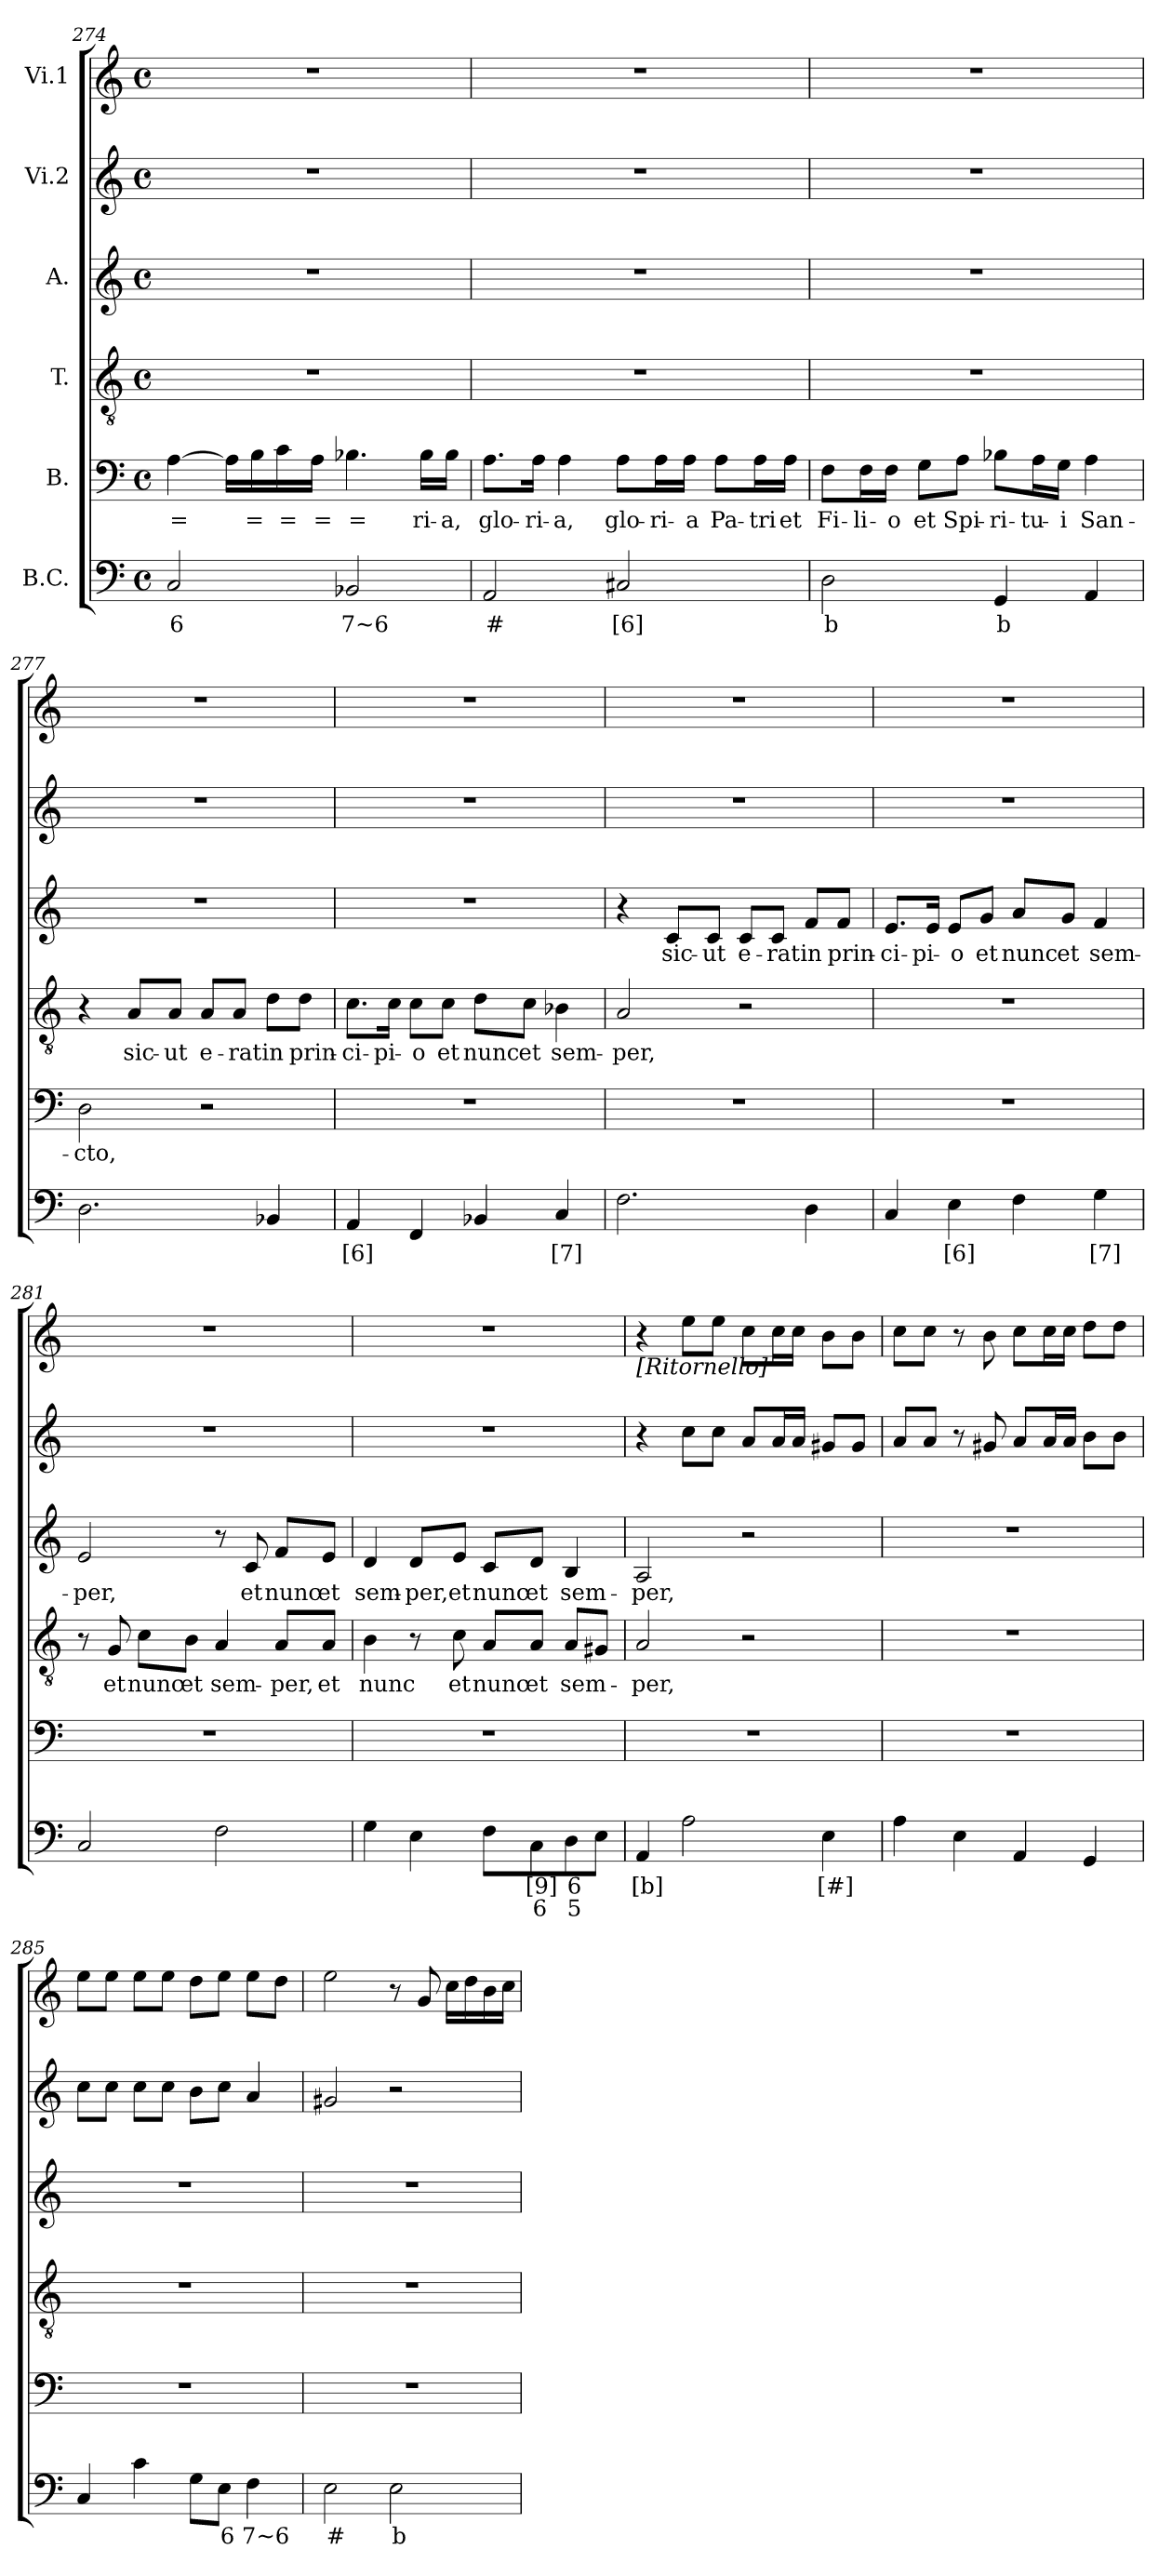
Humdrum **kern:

**kern	**text	**text	**kern	**text	**kern	**text	**kern	**text	**kern	**kern
*part6	*part6	*part6	*part5	*part5	*part4	*part4	*part3	*part3	*part2	*part1
*staff6	*staff6	*staff6	*staff5	*staff5	*staff4	*staff4	*staff3	*staff3	*staff2	*staff1
*I"B.C.	*	*	*I"B.	*	*I"T.	*	*I"A.	*	*I"Vi.2	*I"Vi.1
!!LO:LB:g=z
*clefF4	*	*	*clefF4	*	*clefGv2	*	*clefG2	*	*clefG2	*clefG2
*k[]	*	*	*k[]	*	*k[]	*	*k[]	*	*k[]	*k[]
*C:	*	*	*C:	*	*C:	*	*C:	*	*C:	*C:
*M4/4	*	*	*M4/4	*	*M4/4	*	*M4/4	*	*M4/4	*M4/4
*met(c)	*	*	*met(c)	*	*met(c)	*	*met(c)	*	*met(c)	*met(c)
=274	=274	=274	=274	=274	=274	=274	=274	=274	=274	=274
!	!LO:LY:b	!	!	!LO:LY:b	!	!	!	!	!	!
2C/	6	.	[4A\	=	1r	.	1r	.	1r	1r
.	.	.	16A\LL]	.	.	.	.	.	.	.
!	!	!	!	!LO:LY:b	!	!	!	!	!	!
.	.	.	16B\	=	.	.	.	.	.	.
!	!	!	!	!LO:LY:b	!	!	!	!	!	!
.	.	.	16c\	=	.	.	.	.	.	.
!	!	!	!	!LO:LY:b	!	!	!	!	!	!
.	.	.	16A\JJ	=	.	.	.	.	.	.
!	!LO:LY:b	!	!	!LO:LY:b	!	!	!	!	!	!
2BB-X/	7~6	.	4.B-X\	=	.	.	.	.	.	.
!	!	!	!	!LO:LY:b	!	!	!	!	!	!
.	.	.	16B-\LL	ri-	.	.	.	.	.	.
!	!	!	!	!LO:LY:b	!	!	!	!	!	!
.	.	.	16B-\JJ	-a,	.	.	.	.	.	.
=275	=275	=275	=275	=275	=275	=275	=275	=275	=275	=275
!	!LO:LY:b	!	!	!LO:LY:b	!	!	!	!	!	!
2AA/	#	.	8.A\L	glo-	1r	.	1r	.	1r	1r
!	!	!	!	!LO:LY:b	!	!	!	!	!	!
.	.	.	16A\Jk	-ri-	.	.	.	.	.	.
!	!	!	!	!LO:LY:b	!	!	!	!	!	!
.	.	.	4A\	-a,	.	.	.	.	.	.
!	!LO:LY:b	!	!	!LO:LY:b	!	!	!	!	!	!
2C#X/	[6]	.	8A\L	glo-	.	.	.	.	.	.
!	!	!	!	!LO:LY:b	!	!	!	!	!	!
.	.	.	16A\L	-ri-	.	.	.	.	.	.
!	!	!	!	!LO:LY:b	!	!	!	!	!	!
.	.	.	16A\JJ	-a	.	.	.	.	.	.
!	!	!	!	!LO:LY:b	!	!	!	!	!	!
.	.	.	8A\L	Pa-	.	.	.	.	.	.
!	!	!	!	!LO:LY:b	!	!	!	!	!	!
.	.	.	16A\L	-tri	.	.	.	.	.	.
!	!	!	!	!LO:LY:b	!	!	!	!	!	!
.	.	.	16A\JJ	et	.	.	.	.	.	.
=276	=276	=276	=276	=276	=276	=276	=276	=276	=276	=276
!	!LO:LY:b	!	!	!LO:LY:b	!	!	!	!	!	!
2D\	b	.	8F\L	Fi-	1r	.	1r	.	1r	1r
!	!	!	!	!LO:LY:b	!	!	!	!	!	!
.	.	.	16F\L	-li-	.	.	.	.	.	.
!	!	!	!	!LO:LY:b	!	!	!	!	!	!
.	.	.	16F\JJ	-o	.	.	.	.	.	.
!	!	!	!	!LO:LY:b	!	!	!	!	!	!
.	.	.	8G\L	et	.	.	.	.	.	.
!	!	!	!	!LO:LY:b	!	!	!	!	!	!
.	.	.	8A\J	Spi-	.	.	.	.	.	.
!	!LO:LY:b	!	!	!LO:LY:b	!	!	!	!	!	!
4GG/	b	.	8B-X\L	-ri-	.	.	.	.	.	.
!	!	!	!	!LO:LY:b	!	!	!	!	!	!
.	.	.	16A\L	-tu-	.	.	.	.	.	.
!	!	!	!	!LO:LY:b	!	!	!	!	!	!
.	.	.	16G\JJ	-i	.	.	.	.	.	.
!	!	!	!	!LO:LY:b	!	!	!	!	!	!
4AA/	.	.	4A\	San-	.	.	.	.	.	.
!!LO:PB:g=z
=277	=277	=277	=277	=277	=277	=277	=277	=277	=277	=277
!	!	!	!	!LO:LY:b	!	!	!	!	!	!
2.D\	.	.	2D\	-cto,	4r	.	1r	.	1r	1r
!	!	!	!	!	!	!LO:LY:b	!	!	!	!
.	.	.	.	.	8A/L	sic-	.	.	.	.
!	!	!	!	!	!	!LO:LY:b	!	!	!	!
.	.	.	.	.	8A/J	-ut	.	.	.	.
!	!	!	!	!	!	!LO:LY:b	!	!	!	!
.	.	.	2r	.	8A/L	e-	.	.	.	.
!	!	!	!	!	!	!LO:LY:b	!	!	!	!
.	.	.	.	.	8A/J	-rat	.	.	.	.
!	!	!	!	!	!	!LO:LY:b	!	!	!	!
4BB-X/	.	.	.	.	8d\L	in	.	.	.	.
!	!	!	!	!	!	!LO:LY:b	!	!	!	!
.	.	.	.	.	8d\J	prin-	.	.	.	.
=278	=278	=278	=278	=278	=278	=278	=278	=278	=278	=278
!	!LO:LY:b	!	!	!	!	!LO:LY:b	!	!	!	!
4AA/	[6]	.	1r	.	8.c\L	-ci-	1r	.	1r	1r
!	!	!	!	!	!	!LO:LY:b	!	!	!	!
.	.	.	.	.	16c\Jk	-pi-	.	.	.	.
!	!	!	!	!	!	!LO:LY:b	!	!	!	!
4FF/	.	.	.	.	8c\L	-o	.	.	.	.
!	!	!	!	!	!	!LO:LY:b	!	!	!	!
.	.	.	.	.	8c\J	et	.	.	.	.
!	!	!	!	!	!	!LO:LY:b	!	!	!	!
4BB-X/	.	.	.	.	8d\L	nunc	.	.	.	.
!	!	!	!	!	!	!LO:LY:b	!	!	!	!
.	.	.	.	.	8c\J	et	.	.	.	.
!	!LO:LY:b	!	!	!	!	!LO:LY:b	!	!	!	!
4C/	[7]	.	.	.	4B-X\	sem-	.	.	.	.
=279	=279	=279	=279	=279	=279	=279	=279	=279	=279	=279
!	!	!	!	!	!	!LO:LY:b	!	!	!	!
2.F\	.	.	1r	.	2A/	-per,	4r	.	1r	1r
!	!	!	!	!	!	!	!	!LO:LY:b	!	!
.	.	.	.	.	.	.	8c/L	sic-	.	.
!	!	!	!	!	!	!	!	!LO:LY:b	!	!
.	.	.	.	.	.	.	8c/J	-ut	.	.
!	!	!	!	!	!	!	!	!LO:LY:b	!	!
.	.	.	.	.	2r	.	8c/L	e-	.	.
!	!	!	!	!	!	!	!	!LO:LY:b	!	!
.	.	.	.	.	.	.	8c/J	-rat	.	.
!	!	!	!	!	!	!	!	!LO:LY:b	!	!
4D\	.	.	.	.	.	.	8f/L	in	.	.
!	!	!	!	!	!	!	!	!LO:LY:b	!	!
.	.	.	.	.	.	.	8f/J	prin-	.	.
!!LO:LB:g=z
=280	=280	=280	=280	=280	=280	=280	=280	=280	=280	=280
!	!	!	!	!	!	!	!	!LO:LY:b	!	!
4C/	.	.	1r	.	1r	.	8.e/L	-ci-	1r	1r
!	!	!	!	!	!	!	!	!LO:LY:b	!	!
.	.	.	.	.	.	.	16e/Jk	-pi-	.	.
!	!LO:LY:b	!	!	!	!	!	!	!LO:LY:b	!	!
4E\	[6]	.	.	.	.	.	8e/L	-o	.	.
!	!	!	!	!	!	!	!	!LO:LY:b	!	!
.	.	.	.	.	.	.	8g/J	et	.	.
!	!	!	!	!	!	!	!	!LO:LY:b	!	!
4F\	.	.	.	.	.	.	8a/L	nunc	.	.
!	!	!	!	!	!	!	!	!LO:LY:b	!	!
.	.	.	.	.	.	.	8g/J	et	.	.
!	!LO:LY:b	!	!	!	!	!	!	!LO:LY:b	!	!
4G\	[7]	.	.	.	.	.	4f/	sem-	.	.
=281	=281	=281	=281	=281	=281	=281	=281	=281	=281	=281
!	!	!	!	!	!	!	!	!LO:LY:b	!	!
2C/	.	.	1r	.	8r	.	2e/	-per,	1r	1r
!	!	!	!	!	!	!LO:LY:b	!	!	!	!
.	.	.	.	.	8G/	et	.	.	.	.
!	!	!	!	!	!	!LO:LY:b	!	!	!	!
.	.	.	.	.	8c\L	nunc	.	.	.	.
!	!	!	!	!	!	!LO:LY:b	!	!	!	!
.	.	.	.	.	8B\J	et	.	.	.	.
!	!	!	!	!	!	!LO:LY:b	!	!	!	!
2F\	.	.	.	.	4A/	sem-	8r	.	.	.
!	!	!	!	!	!	!	!	!LO:LY:b	!	!
.	.	.	.	.	.	.	8c/	et	.	.
!	!	!	!	!	!	!LO:LY:b	!	!LO:LY:b	!	!
.	.	.	.	.	8A/L	-per,	8f/L	nunc	.	.
!	!	!	!	!	!	!LO:LY:b	!	!LO:LY:b	!	!
.	.	.	.	.	8A/J	et	8e/J	et	.	.
=282	=282	=282	=282	=282	=282	=282	=282	=282	=282	=282
!	!	!	!	!	!	!LO:LY:b	!	!LO:LY:b	!	!
4G\	.	.	1r	.	4B\	nunc	4d/	sem-	1r	1r
!	!	!	!	!	!	!	!	!LO:LY:b	!	!
4E\	.	.	.	.	8r	.	8d/L	-per,	.	.
!	!	!	!	!	!	!LO:LY:b	!	!LO:LY:b	!	!
.	.	.	.	.	8c\	et	8e/J	et	.	.
!	!	!	!	!	!	!LO:LY:b	!	!LO:LY:b	!	!
8F\L	.	.	.	.	8A/L	nunc	8c/L	nunc	.	.
!	!LO:LY:b	!LO:LY:b	!	!	!	!LO:LY:b	!	!LO:LY:b	!	!
8C\	[9]	6	.	.	8A/J	et	8d/J	et	.	.
!	!LO:LY:b	!LO:LY:b	!	!	!	!LO:LY:b	!	!LO:LY:b	!	!
8D\	6	5	.	.	8A/L	sem-	4B/	sem-	.	.
8E\J	.	.	.	.	(8G#X/J	.	.	.	.	.
!!LO:PB:g=z
=283	=283	=283	=283	=283	=283	=283	=283	=283	=283	=283
!	!	!	!	!	!	!	!	!	!	!LO:TX:b:i:t=[Ritornello]
!	!LO:LY:b	!	!	!	!	!LO:LY:b	!	!LO:LY:b	!	!
4AA/	[b]	.	1r	.	2A/	-per,	2A/	-per,	4r	4r
2A\	.	.	.	.	.	.	.	.	8cc\L	8ee\L
.	.	.	.	.	.	.	.	.	8cc\J	8ee\J
.	.	.	.	.	2r	.	2r	.	8a/L	8cc\L
.	.	.	.	.	.	.	.	.	16a/L	16cc\L
.	.	.	.	.	.	.	.	.	16a/JJ	16cc\JJ
!	!LO:LY:b	!	!	!	!	!	!	!	!	!
4E\	[#]	.	.	.	.	.	.	.	8g#X/L	8b\L
.	.	.	.	.	.	.	.	.	8g#/J	8b\J
=284	=284	=284	=284	=284	=284	=284	=284	=284	=284	=284
4A\	.	.	1r	.	1r	.	1r	.	8a/L	8cc\L
.	.	.	.	.	.	.	.	.	8a/J	8cc\J
4E\	.	.	.	.	.	.	.	.	8r	8r
.	.	.	.	.	.	.	.	.	8g#X/	8b\
4AA/	.	.	.	.	.	.	.	.	8a/L	8cc\L
.	.	.	.	.	.	.	.	.	16a/L	16cc\L
.	.	.	.	.	.	.	.	.	16a/JJ	16cc\JJ
4GG/	.	.	.	.	.	.	.	.	8b\L	8dd\L
.	.	.	.	.	.	.	.	.	8b\J	8dd\J
=285	=285	=285	=285	=285	=285	=285	=285	=285	=285	=285
4C/	.	.	1r	.	1r	.	1r	.	8cc\L	8ee\L
.	.	.	.	.	.	.	.	.	8cc\J	8ee\J
4c\	.	.	.	.	.	.	.	.	8cc\L	8ee\L
.	.	.	.	.	.	.	.	.	8cc\J	8ee\J
8G\L	.	.	.	.	.	.	.	.	8b\L	8dd\L
!	!LO:LY:b	!	!	!	!	!	!	!	!	!
8E\J	6	.	.	.	.	.	.	.	8cc\J	8ee\J
!	!LO:LY:b	!	!	!	!	!	!	!	!	!
4F\	7~6	.	.	.	.	.	.	.	4a/	8ee\L
.	.	.	.	.	.	.	.	.	.	8dd\J
=286	=286	=286	=286	=286	=286	=286	=286	=286	=286	=286
!	!LO:LY:b	!	!	!	!	!	!	!	!	!
2E\	#	.	1r	.	1r	.	1r	.	2g#X/	2ee\
!	!LO:LY:b	!	!	!	!	!	!	!	!	!
2E\	b	.	.	.	.	.	.	.	2r	8r
.	.	.	.	.	.	.	.	.	.	8g/
.	.	.	.	.	.	.	.	.	.	16cc\LL
.	.	.	.	.	.	.	.	.	.	16dd\
.	.	.	.	.	.	.	.	.	.	16b\
.	.	.	.	.	.	.	.	.	.	16cc\JJ
=	=	=	=	=	=	=	=	=	=	=
*-	*-	*-	*-	*-	*-	*-	*-	*-	*-	*-
